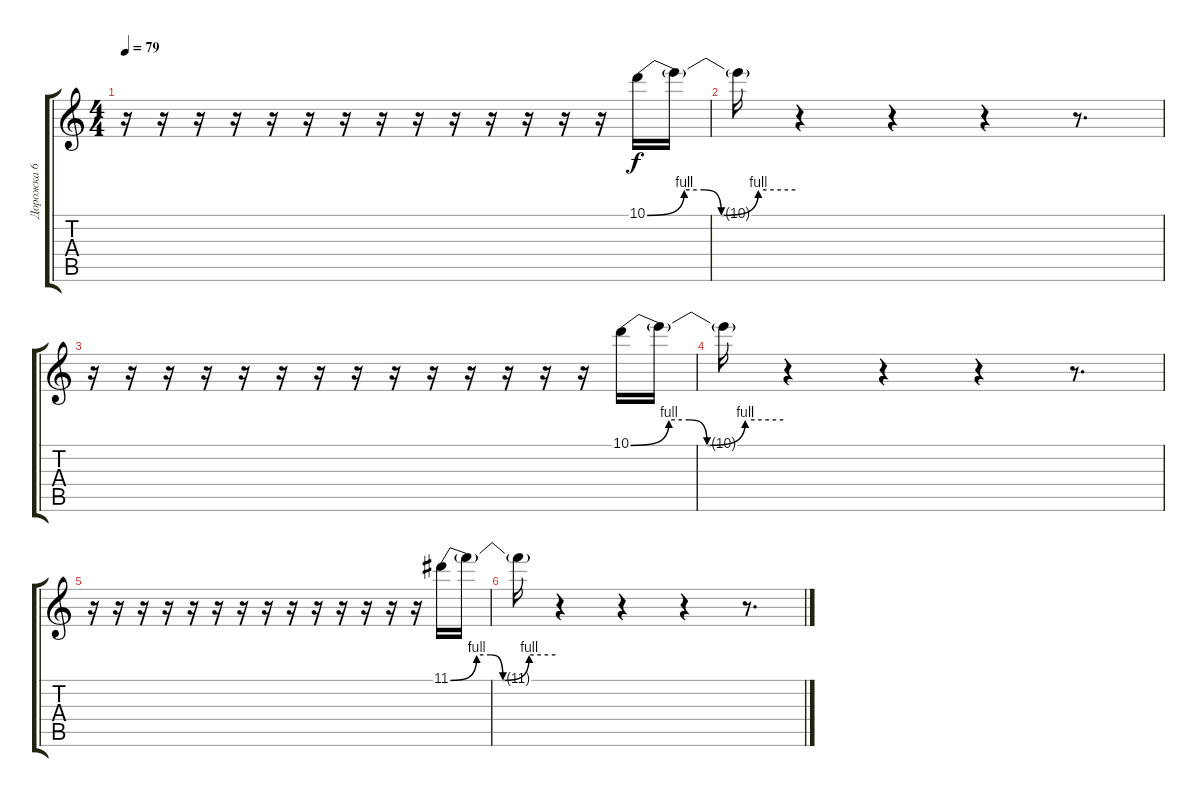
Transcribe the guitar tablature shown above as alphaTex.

\track ("Дорожка 6" "Дорожка 6") {instrument distortionguitar}
\staff {score tabs}
\tuning (E4 B3 G3 D3 A2 E2) {hide}
\ts (4 4)
\tempo 79
\clef g2
\ks c
r.16{dy f} r.16 r.16 r.16 r.16 r.16 r.16 r.16 r.16 r.16 r.16 r.16 r.16 r.16 10.1{be (custom 0 0 15 4 23 4 30 0 45 4 60 4)}.16 10.1{t}.16 |
10.1{t}.16 r.4 r.4 r.4 r.8{d} |
r.16 r.16 r.16 r.16 r.16 r.16 r.16 r.16 r.16 r.16 r.16 r.16 r.16 r.16 10.1{be (custom 0 0 15 4 23 4 30 0 45 4 60 4)}.16 10.1{t}.16 |
10.1{t}.16 r.4 r.4 r.4 r.8{d} |
r.16 r.16 r.16 r.16 r.16 r.16 r.16 r.16 r.16 r.16 r.16 r.16 r.16 r.16 11.1{be (custom 0 0 15 4 23 4 30 0 45 4 60 4)}.16 11.1{t}.16 |
11.1{t}.16 r.4 r.4 r.4 r.8{d}
